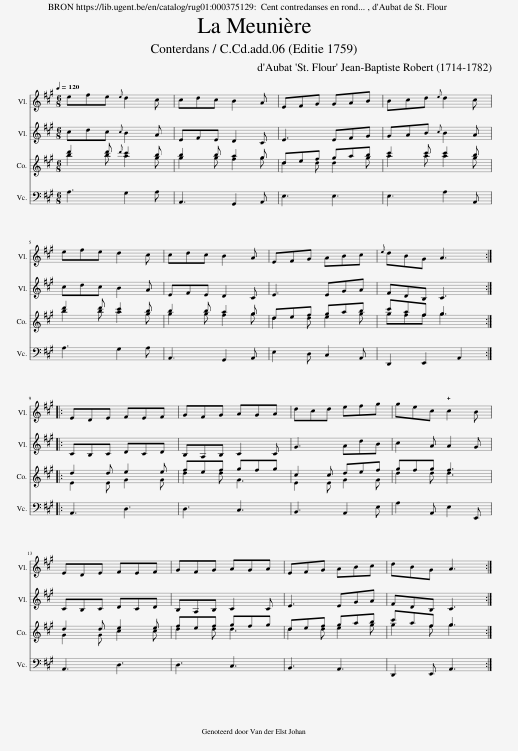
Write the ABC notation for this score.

X:1
%%score 1 2 ( 3 4 ) 5
L:1/8
Q:1/4=120
M:6/8
I:linebreak $
K:A
V:1 treble
V:2 treble
V:3 treble
V:4 treble
V:5 bass
V:1
 efe{e} d2 c | cdc B2 A | EFG GAB | Bcd{e} d2 c |$ efe d2 c | %5
 cdc B2 A | EFG ABc |{e} dBG A3 ::$ EDE FEF | GFG AGA | %10
 dcd efg | gec !plus!c2 B |$ EDE FEF | GFG AGA | EFG ABc | %15
 dBG A3 :| %16
V:2
 cdc{c} B2 A | EFE D2 C | E3 EFG | GAB{c} B2 A |$ cdc B2 A | %5
 EFE D2 C | E3 EGA | FDB, C3 ::$ CB,C DCD | B,A,B, C2 C | %10
 G3 AdB | c2 A A2 G |$ CB,C DCD | B,A,B, C2 C | E3 EGA | %15
 FDB, C3 :| %16
V:3
 d'2 d'{d'} c'2 b | b2 b a2 g | def gab | c'2 c' c'2 b |$ d'2 d' c'2 b | %5
 b2 b a2 g | def gab | c'af g3 ::$ d2 d e2 e | fef gfg | %10
 c2 c def | gfg f3 |$ d2 d e2 e | fef gfg | def gab | %15
 c'af g3 :| %16
V:4
 b2 b a2 g | g2 g f2 g | d2 d d2 g | a2 a a2 g |$ b2 b a2 g | %5
 g2 g f2 g | d2 d e2 g | gff g3 ::$ E2 E G2 G | d2 d G3 | %10
 E2 E G2 G | d2 d d3 |$ G2 G c2 c | d2 d d3 | d2 d e2 g | %15
 g2 f g3 :| %16
V:5
 A,3 G,2 A, | A,,3 G,,2 A,, | E,3 E,3 | E,3 A,2 A,, |$ A,3 G,2 A, | %5
 A,,3 G,,2 A,, | E,2 D, C,2 A,, | D,,2 E,,2 A,,2 ::$ A,,3 D,3 | D,3 C,3 | %10
 B,,3 A,,2 E, | A,2 A,, E,2 E,, |$ A,,3 D,3 | D,3 C,3 | B,,3 A,,3 | %15
 D,,2 E,, A,,3 :| %16
